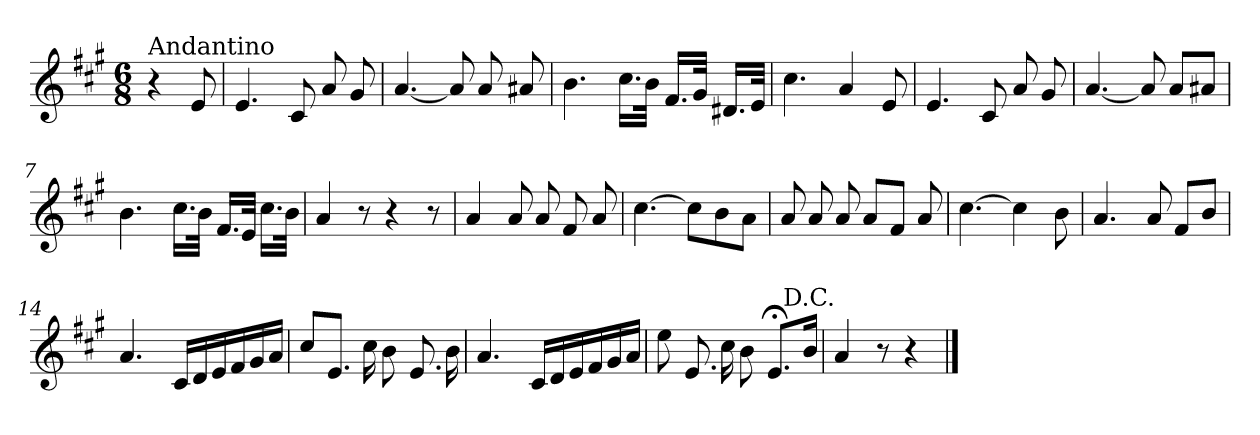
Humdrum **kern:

**kern
*part1
*staff1
*clefG2
*k[f#c#g#]
*A:
*M6/8
=
!LO:TX:a:t=Andantino
4r
8e/
=1
4.e/
8c#/
8a/
8g#/
=2
[4.a/
8a/]
8a/
8a#X/
=3
4.b\
16.cc#\LL
32b\JJk
16.f#/LL
32g#/JJk
16.d#X/LL
32e/JJk
=4
4.cc#\
4a/
8e/
=5
4.e/
8c#/
8a/
8g#/
!!LO:LB:g=z
=6
[4.a/
8a/]
8a/L
8a#X/J
=7
4.b\
16.cc#\LL
32b\JJk
16.f#/LL
32e/JJk
16.cc#\LL
32b\JJk
=8
4a/
8r
4r
8r
=9
4a/
8a/
8a/
8f#/
8a/
=10
[4.cc#\
8cc#\L]
8b\
8a\J
=11
8a/
8a/
8a/
8a/L
8f#/J
8a/
!!LO:LB:g=z
=12
[4.cc#\
4cc#\]
8b\
=13
4.a/
8a/
8f#/L
8b/J
=14
4.a/
16c#/LL
16d/
16e/
16f#/
16g#/
16a/JJ
=15
8cc#/L
8.e/J
16cc#\
8b\
8.e/
16b\
=16
4.a/
16c#/LL
16d/
16e/
16f#/
16g#/
16a/JJ
=17
8ee\
8.e/
16cc#\
8b\
8.e;</L
16b/Jk
!!LO:LB:g=z
=18
!LO:TX:a:rj:t=D.C.
4a/
8r
4r
==
*-
